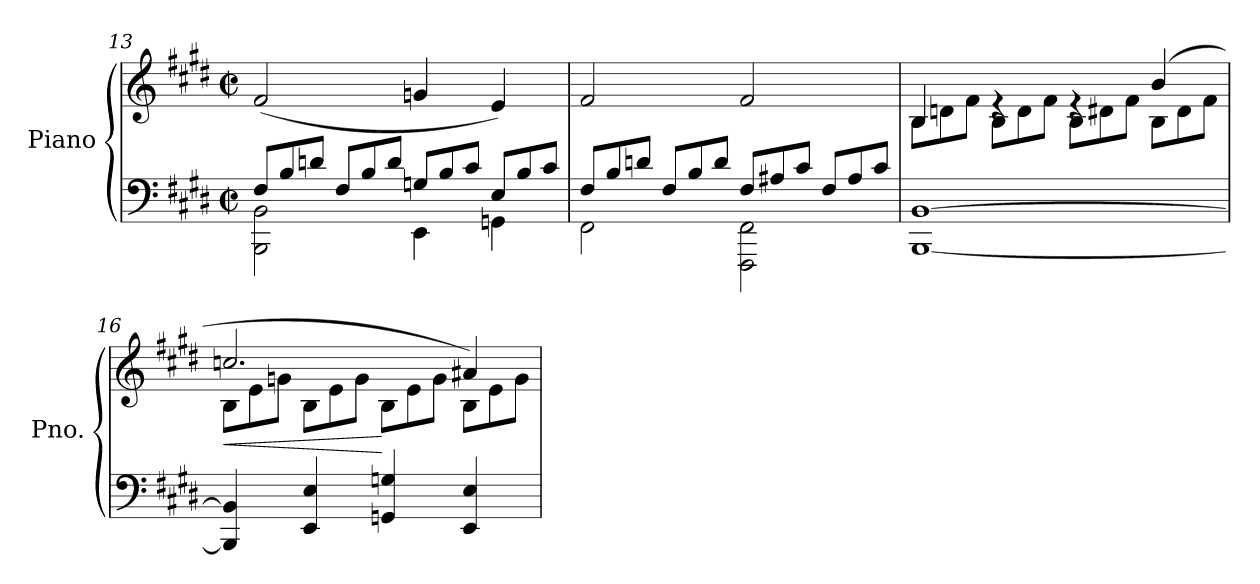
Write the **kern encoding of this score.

**kern	**kern	**dynam
*part1	*part1	*part1
*staff2	*staff1	*staff1/2
*I"Piano	*	*
*I'Pno.	*	*
*clefF4	*clefG2	*
*k[f#c#g#d#]	*k[f#c#g#d#]	*
*M2/2	*M2/2	*
*met(c|)	*met(c|)	*
*Xtuplet	*	*
=13	=13	=13
*^	*	*
12F#/L	2BBB\ 2BB\	(>2f#/	.
12B/	.	.	.
12dn/J	.	.	.
12F#/L	.	.	.
12B/	.	.	.
12d/J	.	.	.
12Gn/L	4EE\	4gn/	.
12B/	.	.	.
12c#/J	.	.	.
12E/L	4GGn\	4e/)	.
12B/	.	.	.
12c#/J	.	.	.
=14	=14	=14	=14
12F#/L	2FF#\	2f#/	.
12B/	.	.	.
12dn/J	.	.	.
12F#/L	.	.	.
12B/	.	.	.
12d/J	.	.	.
12F#/L	2FFF#\ 2FF#\	2f#/	.
12A#X/	.	.	.
12c#/J	.	.	.
12F#/L	.	.	.
12A#/	.	.	.
12c#/J	.	.	.
*v	*v	*	*
=15	=15	=15
*	*^	*
*	*	*Xtuplet	*
[1BBB [1BB	4B/	12B\L	.
.	.	12dn\	.
.	.	12f#\J	.
.	4re	12B\L	.
.	.	12d\	.
.	.	12f#\J	.
.	4re	12B\L	.
.	.	12d#X\	.
.	.	12f#\J	.
.	(>4b/	12B\L	.
.	.	12d#\	.
.	.	12f#\J	.
!!LO:LB:g=z	!!
=16	=16	=16	=16
!	!	!	!LO:HP:b
4BBB/] 4BB/]	2.ccn/	12B\L	<
.	.	12e\	.
.	.	12gn\J	.
4EE/ 4E/	.	12B\L	.
.	.	12e\	.
.	.	12g\J	.
4GGn/ 4Gn/	.	12B\L	[
.	.	12e\	.
.	.	12g\J	.
4EE/ 4E/	4a#X/)	12B\L	.
.	.	12e\	.
.	.	12g\J	.
*	*v	*v	*
=	=	=
*-	*-	*-
